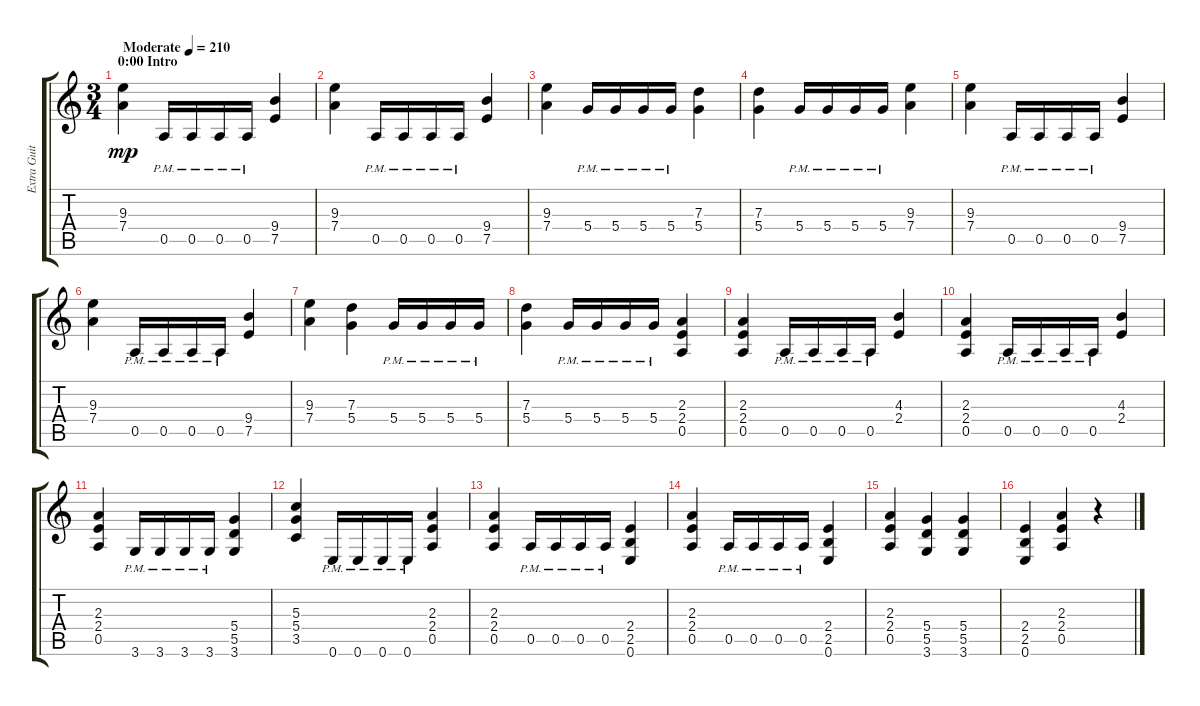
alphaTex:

\track ("Extra Guitar 1" "Extra Guit") {instrument distortionguitar}
\staff {score tabs}
\tuning (E4 B3 G3 D3 A2 E2) {hide}
\ts (3 4)
\section ("" "0:00 Intro")
\tempo (210 "Moderate")
\clef g2
\ks c
(9.3 7.4).4{dy mp instrument distortionguitar} 0.5{pm}.16 0.5{pm}.16 0.5{pm}.16 0.5{pm}.16 (9.4 7.5).4 |
(9.3 7.4).4 0.5{pm}.16 0.5{pm}.16 0.5{pm}.16 0.5{pm}.16 (9.4 7.5).4 |
(9.3 7.4).4 5.4{pm}.16 5.4{pm}.16 5.4{pm}.16 5.4{pm}.16 (7.3 5.4).4 |
(7.3 5.4).4 5.4{pm}.16 5.4{pm}.16 5.4{pm}.16 5.4{pm}.16 (9.3 7.4).4 |
(9.3 7.4).4 0.5{pm}.16 0.5{pm}.16 0.5{pm}.16 0.5{pm}.16 (9.4 7.5).4 |
(9.3 7.4).4 0.5{pm}.16 0.5{pm}.16 0.5{pm}.16 0.5{pm}.16 (9.4 7.5).4 |
(9.3 7.4).4 (7.3 5.4).4 5.4{pm}.16 5.4{pm}.16 5.4{pm}.16 5.4{pm}.16 |
(7.3 5.4).4 5.4{pm}.16 5.4{pm}.16 5.4{pm}.16 5.4{pm}.16 (2.3 2.4 0.5).4 |
(2.3 2.4 0.5).4 0.5{pm}.16 0.5{pm}.16 0.5{pm}.16 0.5{pm}.16 (4.3 2.4).4 |
(2.3 2.4 0.5).4 0.5{pm}.16 0.5{pm}.16 0.5{pm}.16 0.5{pm}.16 (4.3 2.4).4 |
(2.3 2.4 0.5).4 3.6{pm}.16 3.6{pm}.16 3.6{pm}.16 3.6{pm}.16 (5.4 5.5 3.6).4 |
(5.3 5.4 3.5).4 0.6{pm}.16 0.6{pm}.16 0.6{pm}.16 0.6{pm}.16 (2.3 2.4 0.5).4 |
(2.3 2.4 0.5).4 0.5{pm}.16 0.5{pm}.16 0.5{pm}.16 0.5{pm}.16 (2.4 2.5 0.6).4 |
(2.3 2.4 0.5).4 0.5{pm}.16 0.5{pm}.16 0.5{pm}.16 0.5{pm}.16 (2.4 2.5 0.6).4 |
(2.3 2.4 0.5).4 (5.4 5.5 3.6).4 (5.4 5.5 3.6).4 |
(2.4 2.5 0.6).4 (2.3 2.4 0.5).4 r.4
